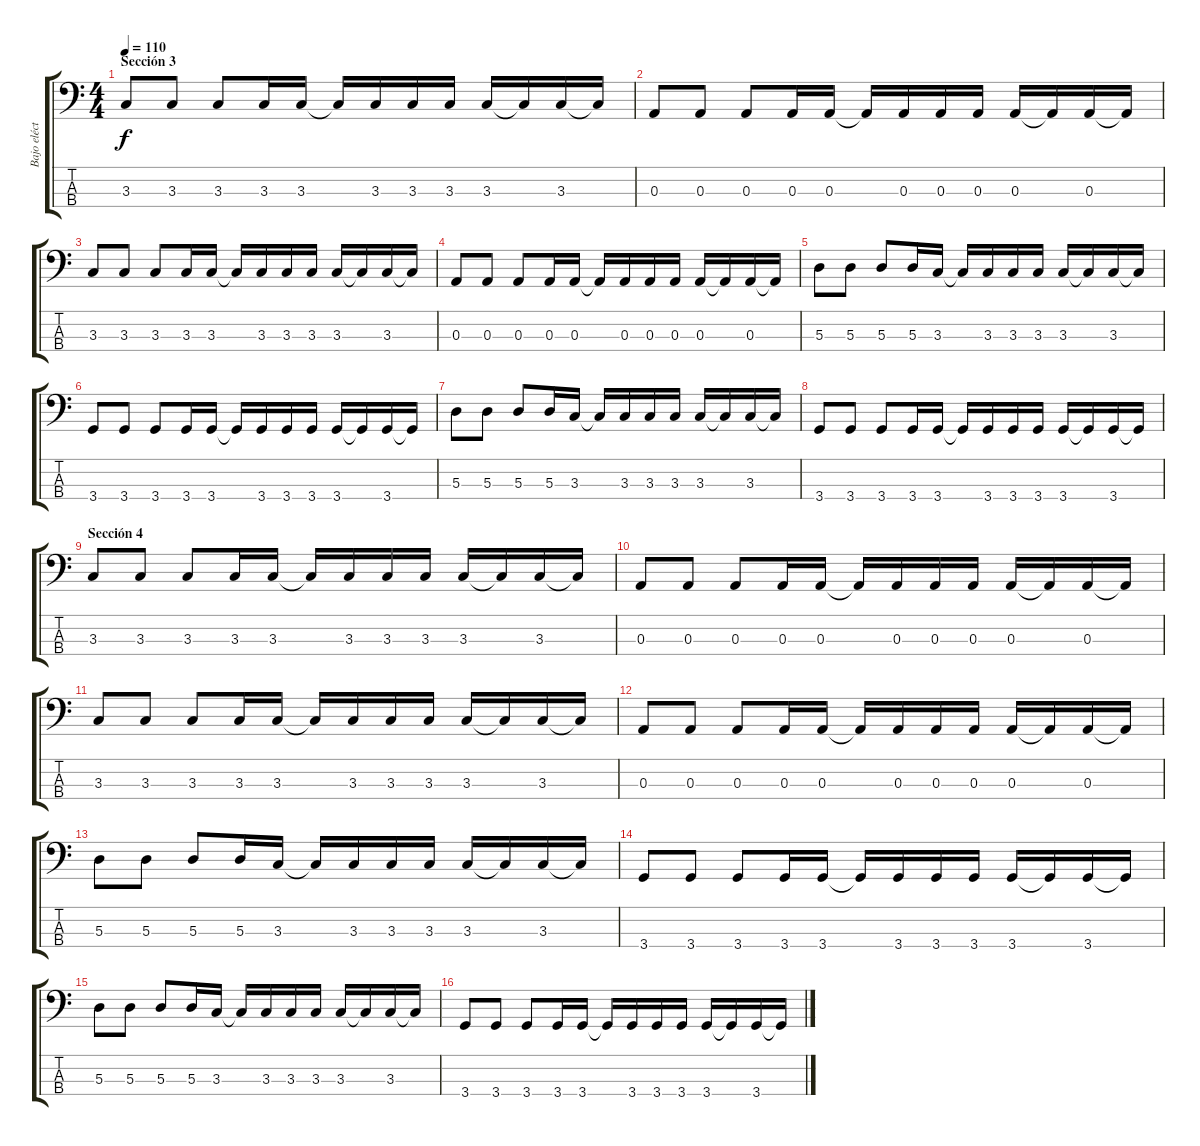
\track ("Bajo eléctrico" "Bajo eléct") {instrument electricbasspick}
\staff {score tabs}
\tuning (G2 D2 A1 E1) {hide}
\ts (4 4)
\section ("" "Sección 3")
\tempo 110
\clef f4
\ks c
3.3.8{dy f} 3.3.8 3.3.8 3.3.16 3.3.16 3.3{t}.16 3.3.16 3.3.16 3.3.16 3.3.16 3.3{t}.16 3.3.16 3.3{t}.16 |
0.3.8 0.3.8 0.3.8 0.3.16 0.3.16 0.3{t}.16 0.3.16 0.3.16 0.3.16 0.3.16 0.3{t}.16 0.3.16 0.3{t}.16 |
3.3.8 3.3.8 3.3.8 3.3.16 3.3.16 3.3{t}.16 3.3.16 3.3.16 3.3.16 3.3.16 3.3{t}.16 3.3.16 3.3{t}.16 |
0.3.8 0.3.8 0.3.8 0.3.16 0.3.16 0.3{t}.16 0.3.16 0.3.16 0.3.16 0.3.16 0.3{t}.16 0.3.16 0.3{t}.16 |
5.3.8 5.3.8 5.3.8 5.3.16 3.3.16 3.3{t}.16 3.3.16 3.3.16 3.3.16 3.3.16 3.3{t}.16 3.3.16 3.3{t}.16 |
3.4.8 3.4.8 3.4.8 3.4.16 3.4.16 3.4{t}.16 3.4.16 3.4.16 3.4.16 3.4.16 3.4{t}.16 3.4.16 3.4{t}.16 |
5.3.8 5.3.8 5.3.8 5.3.16 3.3.16 3.3{t}.16 3.3.16 3.3.16 3.3.16 3.3.16 3.3{t}.16 3.3.16 3.3{t}.16 |
3.4.8 3.4.8 3.4.8 3.4.16 3.4.16 3.4{t}.16 3.4.16 3.4.16 3.4.16 3.4.16 3.4{t}.16 3.4.16 3.4{t}.16 |
\section ("" "Sección 4")
3.3.8 3.3.8 3.3.8 3.3.16 3.3.16 3.3{t}.16 3.3.16 3.3.16 3.3.16 3.3.16 3.3{t}.16 3.3.16 3.3{t}.16 |
0.3.8 0.3.8 0.3.8 0.3.16 0.3.16 0.3{t}.16 0.3.16 0.3.16 0.3.16 0.3.16 0.3{t}.16 0.3.16 0.3{t}.16 |
3.3.8 3.3.8 3.3.8 3.3.16 3.3.16 3.3{t}.16 3.3.16 3.3.16 3.3.16 3.3.16 3.3{t}.16 3.3.16 3.3{t}.16 |
0.3.8 0.3.8 0.3.8 0.3.16 0.3.16 0.3{t}.16 0.3.16 0.3.16 0.3.16 0.3.16 0.3{t}.16 0.3.16 0.3{t}.16 |
5.3.8 5.3.8 5.3.8 5.3.16 3.3.16 3.3{t}.16 3.3.16 3.3.16 3.3.16 3.3.16 3.3{t}.16 3.3.16 3.3{t}.16 |
3.4.8 3.4.8 3.4.8 3.4.16 3.4.16 3.4{t}.16 3.4.16 3.4.16 3.4.16 3.4.16 3.4{t}.16 3.4.16 3.4{t}.16 |
5.3.8 5.3.8 5.3.8 5.3.16 3.3.16 3.3{t}.16 3.3.16 3.3.16 3.3.16 3.3.16 3.3{t}.16 3.3.16 3.3{t}.16 |
3.4.8 3.4.8 3.4.8 3.4.16 3.4.16 3.4{t}.16 3.4.16 3.4.16 3.4.16 3.4.16 3.4{t}.16 3.4.16 3.4{t}.16
